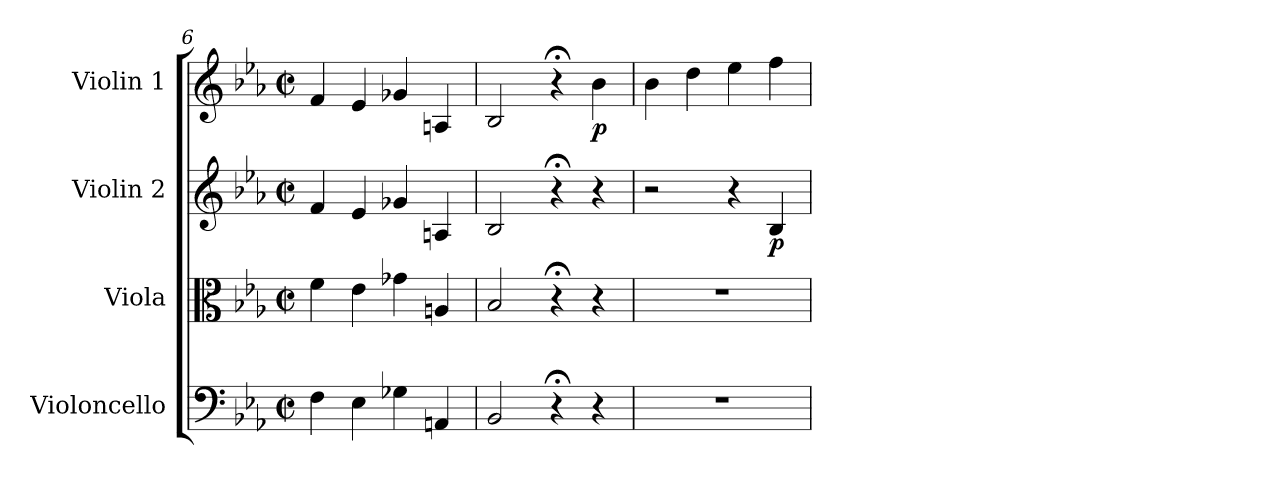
**kern	**kern	**kern	**dynam	**kern	**dynam
*part4	*part3	*part2	*part2	*part1	*part1
*staff4	*staff3	*staff2	*staff2	*staff1	*staff1
*I"Violoncello	*I"Viola	*I"Violin 2	*	*I"Violin 1	*
*I'Vc	*I'Vla	*I'Vln	*	*I'Vln	*
*clefF4	*clefC3	*clefG2	*	*clefG2	*
*k[b-e-a-]	*k[b-e-a-]	*k[b-e-a-]	*	*k[b-e-a-]	*
*M2/2	*M2/2	*M2/2	*	*M2/2	*
*met(c|)	*met(c|)	*met(c|)	*	*met(c|)	*
=6	=6	=6	=6	=6	=6
4F\	4f\	4f/	.	4f/	.
4E-\	4e-\	4e-/	.	4e-/	.
4G-X\	4g-X\	4g-X/	.	4g-X/	.
4AAn/	4An/	4An/	.	4An/	.
=7	=7	=7	=7	=7	=7
2BB-/	2B-/	2B-/	.	2B-/	.
4r;<	4r;<	4r;<	.	4r;<	.
!	!	!	!	!	!LO:DY:b
4r	4r	4r	.	4b-\	p
=8	=8	=8	=8	=8	=8
1r	1r	2r	.	4b-\	.
.	.	.	.	4dd\	.
.	.	4r	.	4ee-\	.
!	!	!	!LO:DY:b	!	!
.	.	4B-/	p	4ff\	.
=	=	=	=	=	=
*-	*-	*-	*-	*-	*-
